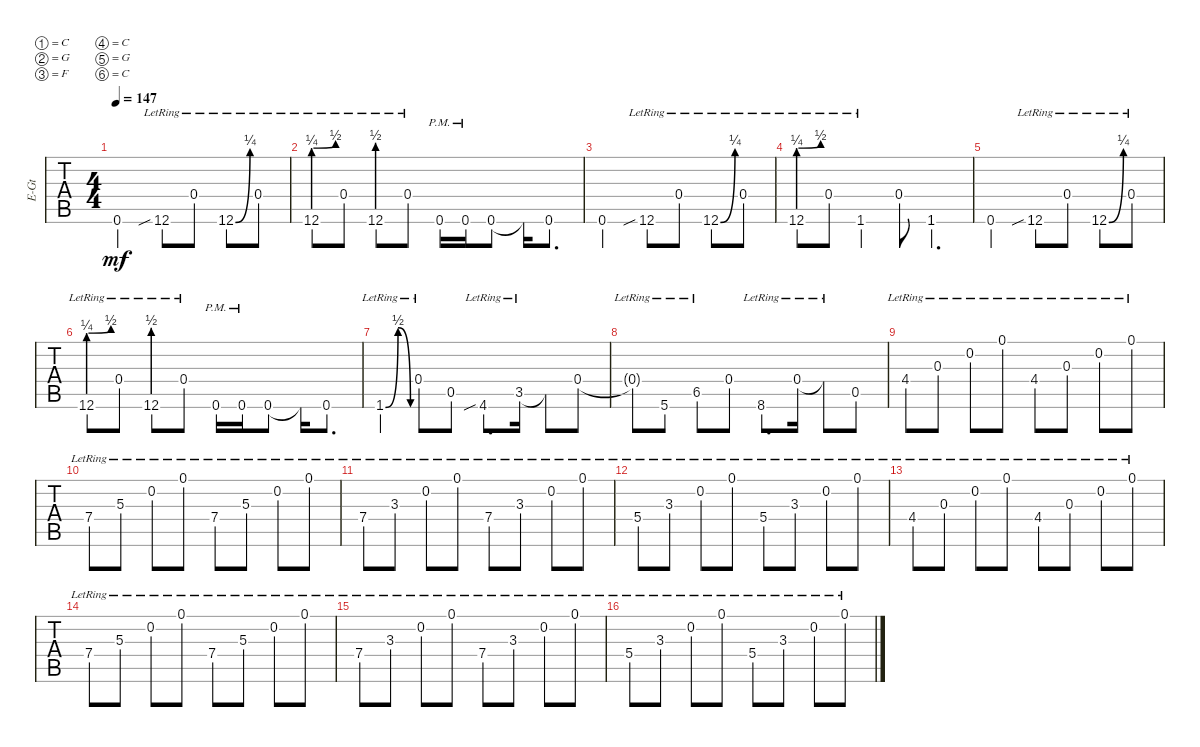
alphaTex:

\defaultSystemsLayout 4
\bracketExtendMode groupsimilarinstruments
\track ("Electric Guitar" "E-Gt") {instrument electricguitarclean}
\staff {tabs}
\tuning (C4 G3 F3 C3 G2 C2)
\ts (4 4)
\tempo 147
\clef g2
\ks c
0.6.2{dy mf beam Up} 12.6{sib lr}.8{beam Up} 0.4{lr}.8{beam Up} 12.6{be (bend 0 0 6.6 1) lr}.8{beam Up} 0.4{lr}.8{beam Up} |
12.6{be (prebendbend 0 1 0 2) lr}.8{beam Up} 0.4{lr}.8{beam Up} 12.6{be (prebend 0 2 60 2) lr}.8{beam Up} 0.4{lr}.8{beam Up} 0.6{pm}.16{beam Up} 0.6{pm}.16{beam Up} 0.6.8{beam Up} 0.6{t}.16{beam Up} 0.6.8{d beam Up} |
0.6.2{beam Up} 12.6{sib lr}.8{beam Up} 0.4{lr}.8{beam Up} 12.6{be (bend 0 0 6.6 1) lr}.8{beam Up} 0.4{lr}.8{beam Up} |
12.6{be (prebendbend 0 1 0 2) lr}.8{beam Up} 0.4{lr}.8{beam Up} 1.6{lr acc #}.4{beam Up} 0.4.8{beam Up} 1.6{acc #}.4{d beam Up} |
0.6.2{beam Up} 12.6{sib lr}.8{beam Up} 0.4{lr}.8{beam Up} 12.6{be (bend 0 0 6.6 1) lr}.8{beam Up} 0.4{lr}.8{beam Up} |
12.6{be (prebendbend 0 1 0 2) lr}.8{beam Up} 0.4{lr}.8{beam Up} 12.6{be (prebend 0 2 60 2) lr}.8{beam Up} 0.4{lr}.8{beam Up} 0.6{pm}.16{beam Up} 0.6{pm}.16{beam Up} 0.6.8{beam Up} 0.6{t}.16{beam Up} 0.6.8{d beam Up} |
1.6{be (bendrelease 0 0 9.6 2 20.4 2 30 0) lr acc #}.4{beam Up} 0.4{lr}.8{beam Up} 0.5.8{beam Up} 4.6{sib lr}.8{d beam Up} 3.5{lr acc #}.16{beam Up} 3.5{t acc #}.8{beam Up} 0.4.8{beam Up} |
0.4{lr t}.8{beam Up} 5.6{lr}.8{beam Up} 6.5{lr acc #}.8{beam Up} 0.4.8{beam Up} 8.6{lr acc #}.8{d beam Up} 0.4{lr}.16{beam Up} 0.4{lr t}.8{beam Up} 0.5.8{beam Up} |
4.4{lr}.8{instrument electricguitarclean beam Up} 0.3{lr}.8{beam Up} 0.2{lr}.8{beam Up} 0.1{lr}.8{beam Up} 4.4{lr}.8{beam Up} 0.3{lr}.8{beam Up} 0.2{lr}.8{beam Up} 0.1{lr}.8{beam Up} |
7.4{lr}.8{beam Up} 5.3{lr acc #}.8{beam Up} 0.2{lr}.8{beam Up} 0.1{lr}.8{beam Up} 7.4{lr}.8{beam Up} 5.3{lr acc #}.8{beam Up} 0.2{lr}.8{beam Up} 0.1{lr}.8{beam Up} |
7.4{lr}.8{beam Up} 3.3{lr acc #}.8{beam Up} 0.2{lr}.8{beam Up} 0.1{lr}.8{beam Up} 7.4{lr}.8{beam Up} 3.3{lr acc #}.8{beam Up} 0.2{lr}.8{beam Up} 0.1{lr}.8{beam Up} |
5.4{lr}.8{beam Up} 3.3{lr acc #}.8{beam Up} 0.2{lr}.8{beam Up} 0.1{lr}.8{beam Up} 5.4{lr}.8{beam Up} 3.3{lr acc #}.8{beam Up} 0.2{lr}.8{beam Up} 0.1{lr}.8{beam Up} |
4.4{lr}.8{beam Up} 0.3{lr}.8{beam Up} 0.2{lr}.8{beam Up} 0.1{lr}.8{beam Up} 4.4{lr}.8{beam Up} 0.3{lr}.8{beam Up} 0.2{lr}.8{beam Up} 0.1{lr}.8{beam Up} |
7.4{lr}.8{beam Up} 5.3{lr acc #}.8{beam Up} 0.2{lr}.8{beam Up} 0.1{lr}.8{beam Up} 7.4{lr}.8{beam Up} 5.3{lr acc #}.8{beam Up} 0.2{lr}.8{beam Up} 0.1{lr}.8{beam Up} |
7.4{lr}.8{beam Up} 3.3{lr acc #}.8{beam Up} 0.2{lr}.8{beam Up} 0.1{lr}.8{beam Up} 7.4{lr}.8{beam Up} 3.3{lr acc #}.8{beam Up} 0.2{lr}.8{beam Up} 0.1{lr}.8{beam Up} |
5.4{lr}.8{beam Up} 3.3{lr acc #}.8{beam Up} 0.2{lr}.8{beam Up} 0.1{lr}.8{beam Up} 5.4{lr}.8{beam Up} 3.3{lr acc #}.8{beam Up} 0.2{lr}.8{beam Up} 0.1{lr}.8{beam Up}
